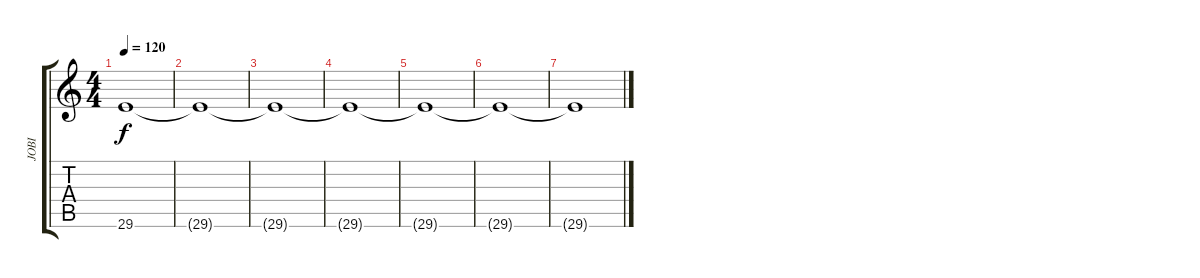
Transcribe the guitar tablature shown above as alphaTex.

\track ("JOBI" "JOBI") {instrument pad6metallic}
\staff {score tabs}
\tuning (Db4 Ab3 E3 B2 Gb2 B1) {hide}
\ts (4 4)
\tempo 120
\clef g2
\ks c
29.6{t}.1{dy f} |
29.6{t}.1 |
29.6{t}.1 |
29.6{t}.1 |
29.6{t}.1 |
29.6{t}.1 |
29.6{t}.1
